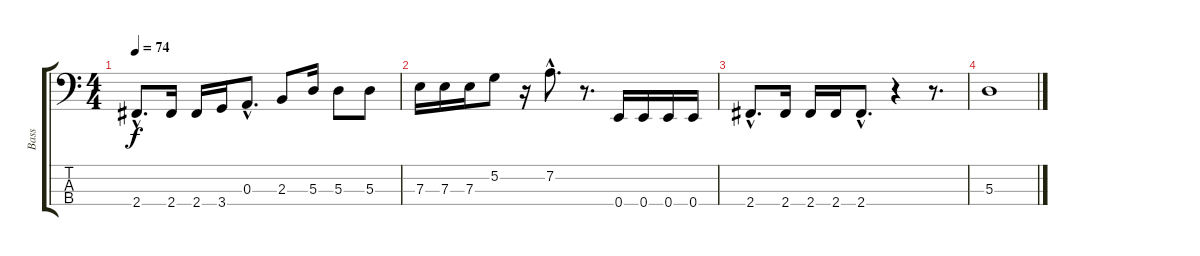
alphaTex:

\track ("Bass" "Bass") {instrument electricbassfinger}
\staff {score tabs}
\tuning (G2 D2 A1 E1) {hide}
\ts (4 4)
\tempo 74
\clef f4
\ks c
2.4{hac}.8{d dy f} 2.4.16 2.4.16 3.4.16 0.3{hac}.8{d} 2.3.8 5.3.16 5.3.8 5.3.8 |
7.3.16 7.3.16 7.3.16 5.2.8 r.16 7.2{hac}.8{d} r.8{d} 0.4.16 0.4.16 0.4.16 0.4.16 |
2.4{hac}.8{d} 2.4.16 2.4.16 2.4.16 2.4{hac}.8{d} r.4 r.8{d} |
5.3.1
